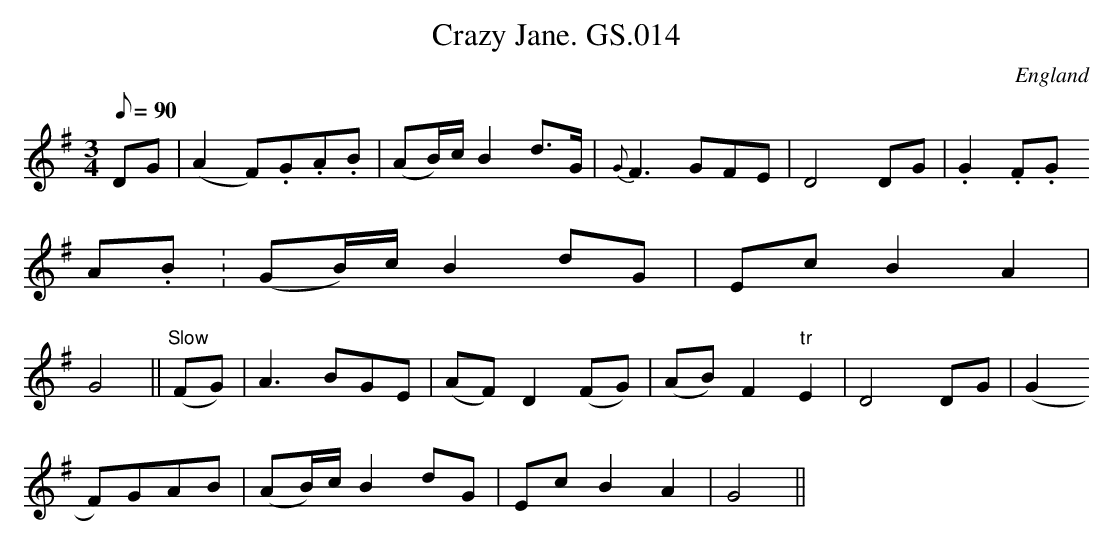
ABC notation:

X:1
T:Crazy Jane. GS.014
M:3/4
L:1/8
Q:90
O:England
K:G major
DG | (A2F).G.A.B | (AB/2)c/2 B2 d>G | {G}F3 GFE | D4 DG | .G2. F.G
A.B. | (GB/2)c/2 B2 dG | Ec B2 A2 |
G4 || "Slow" (FG) | A3 BGE | (AF) D2 (FG) | (AB) F2 "tr"E2 | D4 DG | (G2
F)GAB | (AB/2)c/2 B2 dG | EcB2A2 | G4 ||
